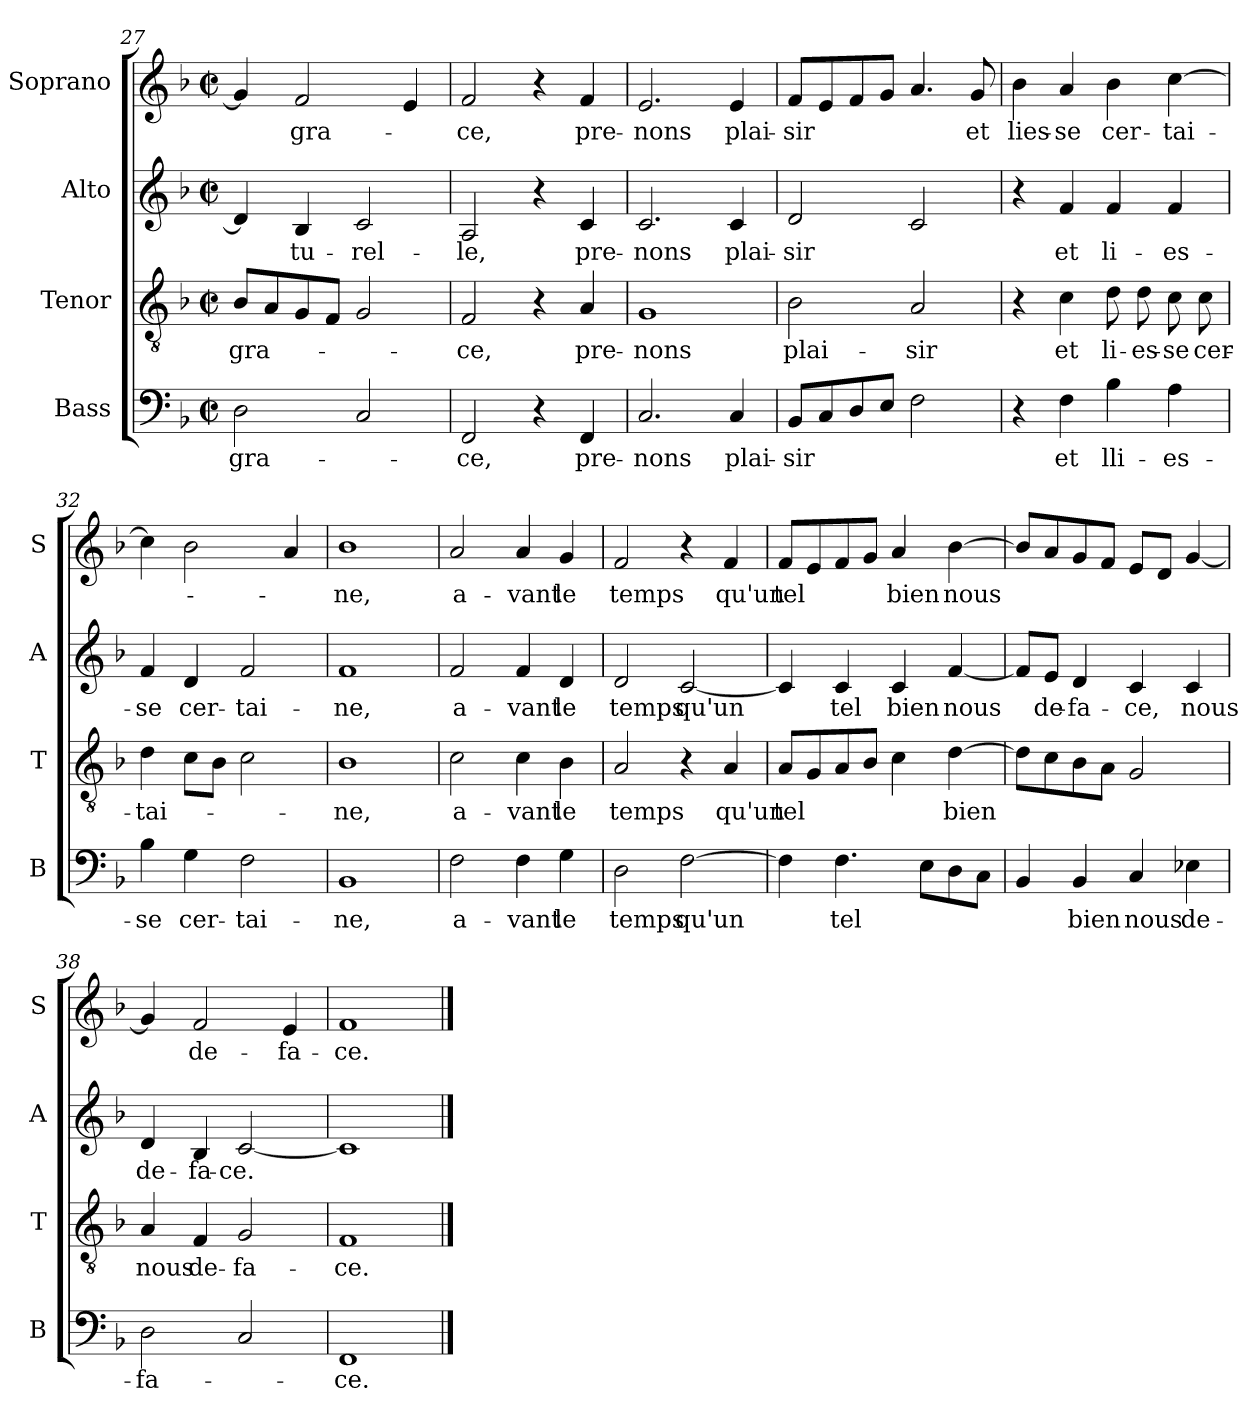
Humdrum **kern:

**kern	**text	**kern	**text	**kern	**text	**kern	**text
*part4	*part4	*part3	*part3	*part2	*part2	*part1	*part1
*staff4	*staff4	*staff3	*staff3	*staff2	*staff2	*staff1	*staff1
*I"Bass	*	*I"Tenor	*	*I"Alto	*	*I"Soprano	*
*I'B	*	*I'T	*	*I'A	*	*I'S	*
*clefF4	*	*clefGv2	*	*clefG2	*	*clefG2	*
*k[b-]	*	*k[b-]	*	*k[b-]	*	*k[b-]	*
*F:	*	*F:	*	*F:	*	*F:	*
*M2/2	*	*M2/2	*	*M2/2	*	*M2/2	*
*met(c|)	*	*met(c|)	*	*met(c|)	*	*met(c|)	*
=27	=27	=27	=27	=27	=27	=27	=27
2D\	gra-	8B-/L	gra-	4d/]	.	4g/]	.
.	.	8A/	.	.	.	.	.
.	.	8G/	.	4B-/	-tu-	2f/	gra-
.	.	8F/J	.	.	.	.	.
2C/	.	2G/	.	2c/	-rel-	.	.
.	.	.	.	.	.	4e/	.
=28	=28	=28	=28	=28	=28	=28	=28
2FF/	-ce,	2F/	-ce,	2A/	-le,	2f/	-ce,
4r	.	4r	.	4r	.	4r	.
4FF/	pre-	4A/	pre-	4c/	pre-	4f/	pre-
=29	=29	=29	=29	=29	=29	=29	=29
2.C/	-nons	1G	-nons	2.c/	-nons	2.e/	-nons
4C/	plai-	.	.	4c/	plai-	4e/	plai-
!!LO:LB:g=z
=30	=30	=30	=30	=30	=30	=30	=30
8BB-/L	-sir	2B-\	plai-	2d/	-sir	8f/L	-sir
8C/	.	.	.	.	.	8e/	.
8D/	.	.	.	.	.	8f/	.
8E/J	.	.	.	.	.	8g/J	.
2F\	.	2A/	-sir	2c/	.	4.a/	.
.	.	.	.	.	.	8g/	et
=31	=31	=31	=31	=31	=31	=31	=31
4r	.	4r	.	4r	.	4b-\	lies-
4F\	et	4c\	et	4f/	et	4a/	-se
4B-\	lli-	8d\	li-	4f/	li-	4b-\	cer-
.	.	8d\	-es-	.	.	.	.
4A\	-es-	8c\	-se	4f/	-es-	[4cc\	-tai-
.	.	8c\	cer-	.	.	.	.
=32	=32	=32	=32	=32	=32	=32	=32
4B-\	-se	4d\	-tai-	4f/	-se	4cc\]	.
4G\	cer-	8c\L	.	4d/	cer-	2b-\	.
.	.	8B-\J	.	.	.	.	.
2F\	-tai-	2c\	.	2f/	-tai-	.	.
.	.	.	.	.	.	4a/	.
=33	=33	=33	=33	=33	=33	=33	=33
1BB-	-ne,	1B-	-ne,	1f	-ne,	1b-	-ne,
=34	=34	=34	=34	=34	=34	=34	=34
2F\	a-	2c\	a-	2f/	a-	2a/	a-
4F\	-vant	4c\	-vant	4f/	-vant	4a/	-vant
4G\	le	4B-\	le	4d/	le	4g/	le
!!LO:LB:g=z
=35	=35	=35	=35	=35	=35	=35	=35
2D\	temps	2A/	temps	2d/	temps	2f/	temps
[2F\	qu'un	4r	.	[2c/	qu'un	4r	.
.	.	4A/	qu'un	.	.	4f/	qu'un
=36	=36	=36	=36	=36	=36	=36	=36
4F\]	.	8A/L	tel	4c/]	.	8f/L	tel
.	.	8G/	.	.	.	8e/	.
4.F\	tel	8A/	.	4c/	tel	8f/	.
.	.	8B-/J	.	.	.	8g/J	.
.	.	4c\	.	4c/	bien	4a/	bien
8E\L	.	.	.	.	.	.	.
8D\	.	[4d\	bien	[4f/	nous	[4b-\	nous
8C\J	.	.	.	.	.	.	.
=37	=37	=37	=37	=37	=37	=37	=37
4BB-/	.	8d\L]	.	8f/L]	.	8b-/L]	.
.	.	8c\	.	8e/J	de-	8a/	.
4BB-/	bien	8B-\	.	4d/	-fa-	8g/	.
.	.	8A\J	.	.	.	8f/J	.
4C/	nous	2G/	.	4c/	-ce,	8e/L	.
.	.	.	.	.	.	8d/J	.
4E-X\	de-	.	.	4c/	nous	[4g/	.
=38	=38	=38	=38	=38	=38	=38	=38
2D\	-fa-	4A/	nous	4d/	de-	4g/]	.
.	.	4F/	de-	4B-/	-fa-	2f/	de-
2C/	.	2G/	-fa-	[2c/	-ce.	.	.
.	.	.	.	.	.	4e/	-fa-
=39	=39	=39	=39	=39	=39	=39	=39
1FF	-ce.	1F	-ce.	1c]	.	1f	-ce.
==	==	==	==	==	==	==	==
*-	*-	*-	*-	*-	*-	*-	*-
